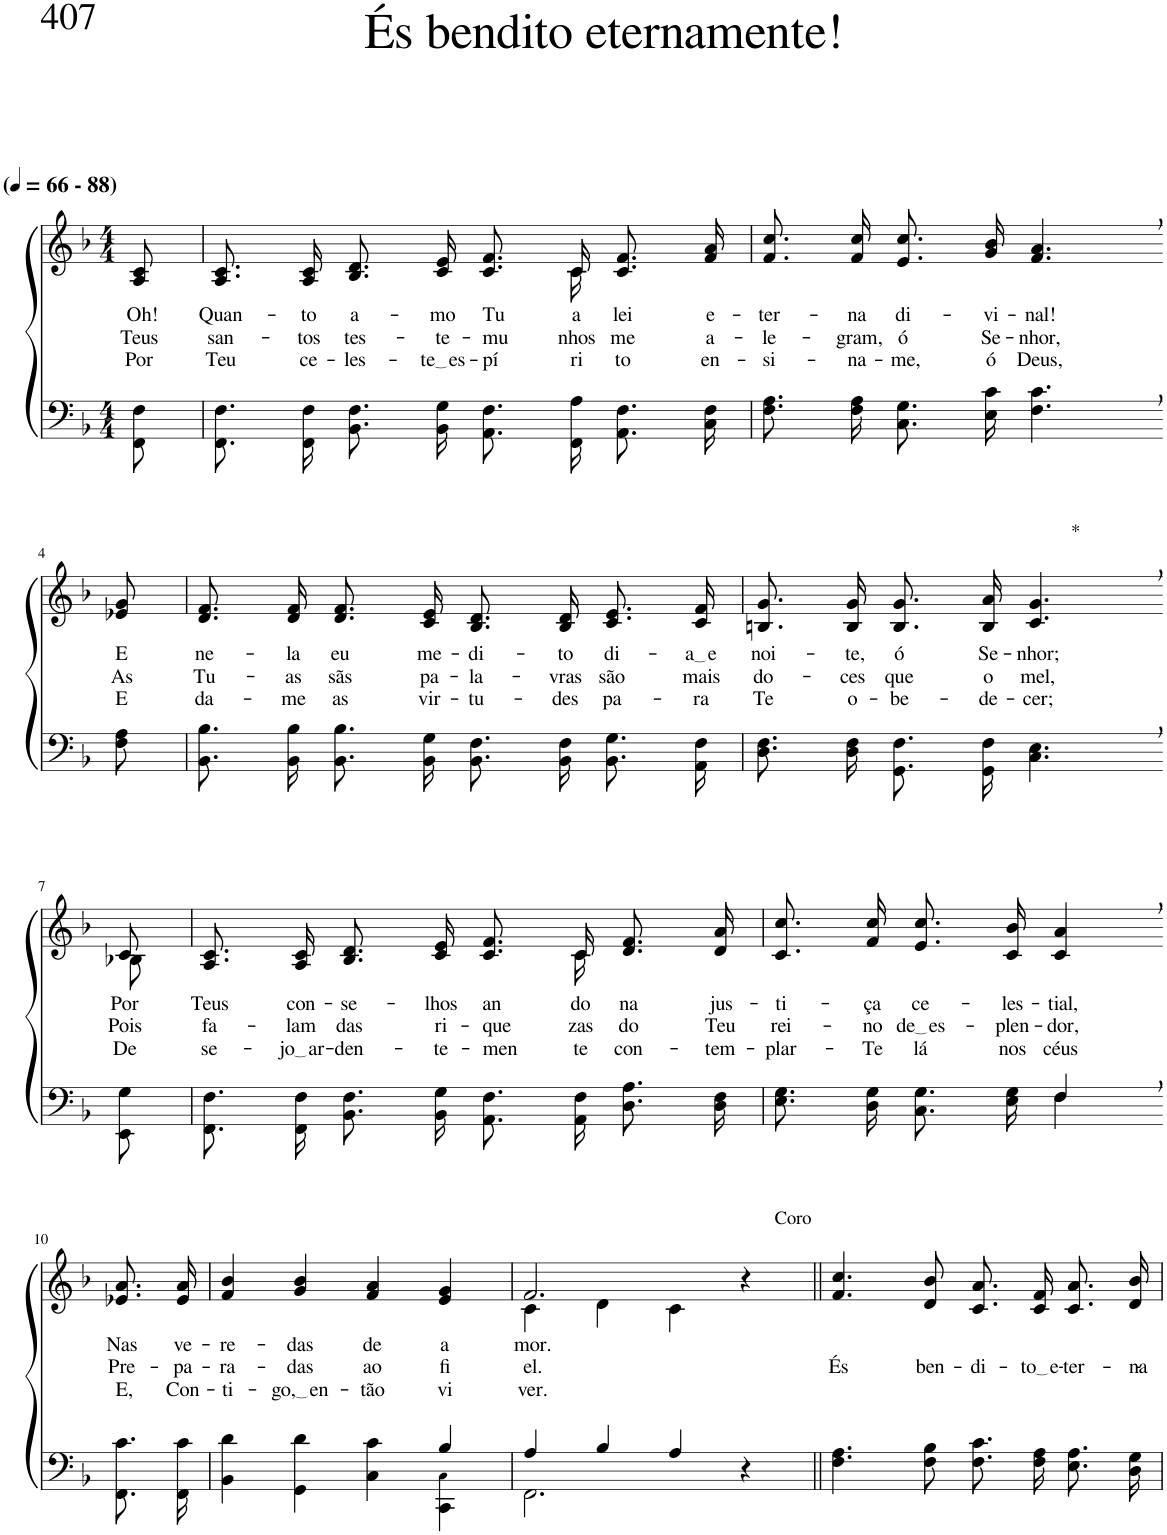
**kern	**kern	**text	**text	**text
*part2	*part1	*part1	*part1	*part1
*staff2	*staff1	*staff1	*staff1	*staff1
*I"Parte III e IV	*I"Parte I e II	*	*	*
*clefF4	*clefG2	*	*	*
*Trd-1c-2	*Trd-1c-2	*	*	*
*k[b-]	*k[b-]	*	*	*
*M4/4	*M4/4	*	*	*
*MM66	*MM66	*	*	*
=1	=1	=1	=1	=1
!	!LO:TX:a:B:t=(	!	!	!
!	!LO:TX:a:B:t=- 88)	!	!	!
!	!	!LO:LY:b	!LO:LY:b	!LO:LY:b
8FF\ 8F\	8A/ 8c/	Oh!	Teus	Por
=2	=2	=2	=2	=2
!	!	!LO:LY:b	!LO:LY:b	!LO:LY:b
*	*^	*	*	*
8.FF/ 8.F/L	8.A/ 8.c/L	8.ryy	Quan-	san-	Teu
!	!	!	!LO:LY:b	!LO:LY:b	!LO:LY:b
*	*v	*v	*	*	*
16FF/ 16F/Jk	16A/ 16c/Jk	-to	-tos	ce-
!	!	!LO:LY:b	!LO:LY:b	!LO:LY:b
8.BB-\ 8.F\L	8.B-/ 8.d/L	a-	tes-	-les-
!	!	!LO:LY:b	!LO:LY:b	!LO:LY:b
16BB-\ 16G\Jk	16c/ 16e/Jk	-mo	-te-	te es
!	!	!LO:LY:b	!LO:LY:b	!LO:LY:b
8.AA\ 8.F\L	8.c/ 8.f/L	Tu-	-mu-	-pí-
*	*^	*	*	*
!	!	!	!LO:LY:b	!LO:LY:b	!LO:LY:b
16FF\ 16A\Jk	16c/Jk	16c\	-a	-nhos	-ri-
!	!	!	!LO:LY:b	!LO:LY:b	!LO:LY:b
8.AA/ 8.F/L	8.c/ 8.f/L	4ryy	lei	me	-to
!	!	!	!LO:LY:b	!LO:LY:b	!LO:LY:b
16C/ 16F/Jk	16f/ 16a/Jk	.	e-	a-	en-
*	*v	*v	*	*	*
=3	=3	=3	=3	=3
!	!	!LO:LY:b	!LO:LY:b	!LO:LY:b
8.F\ 8.A\L	8.f/ 8.cc/L	-ter-	-le-	-si-
!	!	!LO:LY:b	!LO:LY:b	!LO:LY:b
16F\ 16A\Jk	16f/ 16cc/Jk	-na	-gram,	-na-
!	!	!LO:LY:b	!LO:LY:b	!LO:LY:b
8.C\ 8.G\L	8.e/ 8.cc/L	di-	ó	-me,
!	!	!LO:LY:b	!LO:LY:b	!LO:LY:b
16E\ 16c\Jk	16g/ 16b-/Jk	-vi-	Se-	ó
!	!	!LO:LY:b	!LO:LY:b	!LO:LY:b
4.F\, 4.c\,	4.f/, 4.a/,	-nal!	-nhor,	Deus,
!!LO:LB:g=z
=4-	=4-	=4-	=4-	=4-
!	!	!LO:LY:b	!LO:LY:b	!LO:LY:b
8F\ 8A\	8e-X/ 8g/	E	As	E
=5	=5	=5	=5	=5
!	!	!LO:LY:b	!LO:LY:b	!LO:LY:b
8.BB-\ 8.B-\L	8.d/ 8.f/L	ne-	Tu-	da-
!	!	!LO:LY:b	!LO:LY:b	!LO:LY:b
16BB-\ 16B-\Jk	16d/ 16f/Jk	-la	-as	-me
!	!	!LO:LY:b	!LO:LY:b	!LO:LY:b
8.BB-\ 8.B-\L	8.d/ 8.f/L	eu	sãs	as
!	!	!LO:LY:b	!LO:LY:b	!LO:LY:b
16BB-\ 16G\Jk	16c/ 16e/Jk	me-	pa-	vir-
!	!	!LO:LY:b	!LO:LY:b	!LO:LY:b
8.BB-\ 8.F\L	8.B-/ 8.d/L	-di-	-la-	-tu-
!	!	!LO:LY:b	!LO:LY:b	!LO:LY:b
16BB-\ 16F\Jk	16B-/ 16d/Jk	-to	-vras	-des
!	!	!LO:LY:b	!LO:LY:b	!LO:LY:b
8.BB-\ 8.G\L	8.c/ 8.e/L	di-	são	pa-
!	!	!LO:LY:b	!LO:LY:b	!LO:LY:b
16AA\ 16F\Jk	16c/ 16f/Jk	a e	mais	-ra
=6	=6	=6	=6	=6
!	!	!LO:LY:b	!LO:LY:b	!LO:LY:b
8.D\ 8.F\L	8.Bn/ 8.g/L	noi-	do-	Te
!	!	!LO:LY:b	!LO:LY:b	!LO:LY:b
16D\ 16F\Jk	16B/ 16g/Jk	-te,	-ces	o-
!	!	!LO:LY:b	!LO:LY:b	!LO:LY:b
8.GG/ 8.F/L	8.B/ 8.g/L	ó	que	-be-
!	!	!LO:LY:b	!LO:LY:b	!LO:LY:b
16GG/ 16F/Jk	16B/ 16a/Jk	Se-	o	-de-
!	!LO:TX:a:t=*	!	!	!
!	!	!LO:LY:b	!LO:LY:b	!LO:LY:b
4.C\, 4.E\,	4.c/, 4.g/,	-nhor;	mel,	-cer;
!!LO:LB:g=z
=7-	=7-	=7-	=7-	=7-
*	*^	*	*	*
!	!	!	!LO:LY:b	!LO:LY:b	!LO:LY:b
8EE\ 8G\	8c/	8B-X\	Por	Pois	De-
=8	=8	=8	=8	=8	=8
!	!	!	!LO:LY:b	!LO:LY:b	!LO:LY:b
8.FF/ 8.F/L	8.A/ 8.c/L	8.ryy	Teus	fa-	-se-
!	!	!	!LO:LY:b	!LO:LY:b	!LO:LY:b
*	*v	*v	*	*	*
16FF/ 16F/Jk	16A/ 16c/Jk	con-	-lam	jo ar
!	!	!LO:LY:b	!LO:LY:b	!LO:LY:b
8.BB-\ 8.F\L	8.B-/ 8.d/L	-se-	das	-den-
!	!	!LO:LY:b	!LO:LY:b	!LO:LY:b
16BB-\ 16G\Jk	16c/ 16e/Jk	-lhos	ri-	-te-
!	!	!LO:LY:b	!LO:LY:b	!LO:LY:b
8.AA/ 8.F/L	8.c/ 8.f/L	an-	-que-	-men-
*	*^	*	*	*
!	!	!	!LO:LY:b	!LO:LY:b	!LO:LY:b
16AA/ 16F/Jk	16c/Jk	16c\	-do	-zas	-te
!	!	!	!LO:LY:b	!LO:LY:b	!LO:LY:b
8.D\ 8.A\L	8.d/ 8.f/L	4ryy	na	do	con-
!	!	!	!LO:LY:b	!LO:LY:b	!LO:LY:b
16D\ 16F\Jk	16d/ 16a/Jk	.	jus-	Teu	-tem-
*	*v	*v	*	*	*
=9	=9	=9	=9	=9
*^	*	*	*	*
!	!	!	!LO:LY:b	!LO:LY:b	!LO:LY:b
2ryy	8.E\ 8.G\L	8.c/ 8.cc/L	-ti-	rei-	-plar-
!	!	!	!LO:LY:b	!LO:LY:b	!LO:LY:b
.	16D\ 16G\Jk	16f/ 16cc/Jk	-ça	-no	-Te
!	!	!	!LO:LY:b	!LO:LY:b	!LO:LY:b
.	8.C\ 8.G\L	8.e/ 8.cc/L	ce-	de es	lá
!	!	!	!LO:LY:b	!LO:LY:b	!LO:LY:b
.	16E\ 16G\Jk	16c/ 16b-/Jk	-les-	-plen-	nos
!	!	!	!LO:LY:b	!LO:LY:b	!LO:LY:b
4F,/	4F\	4c/, 4a/,	-tial,	-dor,	céus
!!LO:LB:g=z
=10-	=10-	=10-	=10-	=10-	=10-
!	!	!	!LO:LY:b	!LO:LY:b	!LO:LY:b
*v	*v	*	*	*	*
8.FF\ 8.c\L	8.e-X/ 8.a/L	Nas	Pre-	E,
!	!	!LO:LY:b	!LO:LY:b	!LO:LY:b
16FF\ 16c\Jk	16e-/ 16a/Jk	ve-	-pa-	Con-
=11	=11	=11	=11	=11
*^	*	*	*	*
!	!	!	!LO:LY:b	!LO:LY:b	!LO:LY:b
4BB-\ 4d\	2.ryy	4f/ 4b-/	-re-	-ra-	-ti-
!	!	!	!LO:LY:b	!LO:LY:b	!LO:LY:b
4GG\ 4d\	.	4g/ 4b-/	-das	-das	go, en
!	!	!	!LO:LY:b	!LO:LY:b	!LO:LY:b
4C\ 4c\	.	4f/ 4a/	de	ao	-tão
!	!	!	!LO:LY:b	!LO:LY:b	!LO:LY:b
4B-/	4CC\ 4C!\	4e/ 4g/	a-	fi-	vi-
=12	=12	=12	=12	=12	=12
*	*	*^	*	*	*
!	!	!	!	!LO:LY:b	!LO:LY:b	!LO:LY:b
4A/	2.FF\	2.f/	4c\	-mor.	-el.	-ver.
4B-/	.	.	4d\	.	.	.
4A/	.	.	4c\	.	.	.
!	!	!LO:TX:a:t=Coro	!	!	!	!
4r	4ryy	4r	4ryy	.	.	.
=13||	=13||	=13||	=13||	=13||	=13||	=13||
!	!	!	!	!	!LO:LY:b	!
*v	*v	*	*	*	*	*
*	*v	*v	*	*	*
4.F\ 4.A\	4.f/ 4.cc/	.	És	.
!	!	!	!LO:LY:b	!
8F\ 8B-\	8d/ 8b-/	.	ben-	.
!	!	!	!LO:LY:b	!
8.F\ 8.c\L	8.c/ 8.a/L	.	-di-	.
!	!	!	!LO:LY:b	!
16F\ 16A\Jk	16c/ 16f/Jk	.	to e	.
!	!	!	!LO:LY:b	!
8.E\ 8.A\L	8.c/ 8.a/L	.	-ter-	.
!	!	!	!LO:LY:b	!
16D\ 16G\Jk	16d/ 16b-/Jk	.	-na-	.
=	=	=	=	=
*-	*-	*-	*-	*-
